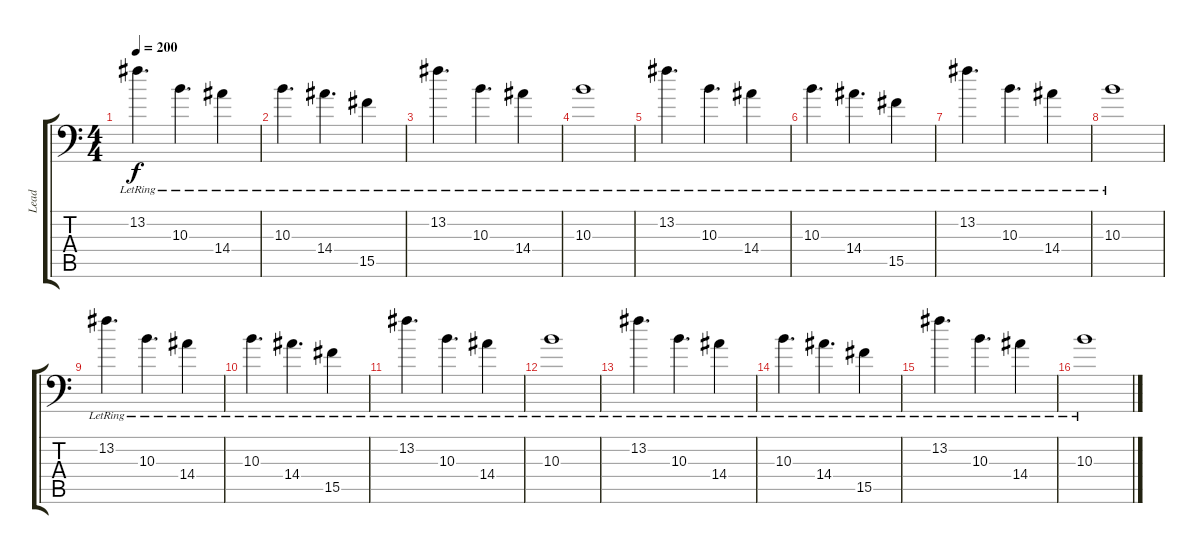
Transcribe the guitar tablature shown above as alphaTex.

\track ("Lead" "Lead") {instrument distortionguitar}
\staff {score tabs}
\tuning (Bb3 F3 Db3 Ab2 Eb2 Ab1) {hide}
\ts (4 4)
\tempo 200
\clef f4
\ks c
13.2{lr}.4{d dy f} 10.3{lr}.4{d} 14.4{lr}.4 |
10.3{lr}.4{d} 14.4{lr}.4{d} 15.5{lr}.4 |
13.2{lr}.4{d volume 4} 10.3{lr}.4{d} 14.4{lr}.4 |
10.3{lr}.1 |
13.2{lr}.4{d} 10.3{lr}.4{d} 14.4{lr}.4 |
10.3{lr}.4{d} 14.4{lr}.4{d} 15.5{lr}.4 |
13.2{lr}.4{d volume 3} 10.3{lr}.4{d} 14.4{lr}.4 |
10.3{lr}.1 |
13.2{lr}.4{d} 10.3{lr}.4{d} 14.4{lr}.4 |
10.3{lr}.4{d} 14.4{lr}.4{d} 15.5{lr}.4 |
13.2{lr}.4{d volume 2} 10.3{lr}.4{d} 14.4{lr}.4 |
10.3{lr}.1 |
13.2{lr}.4{d} 10.3{lr}.4{d} 14.4{lr}.4 |
10.3{lr}.4{d} 14.4{lr}.4{d} 15.5{lr}.4 |
13.2{lr}.4{d volume 1} 10.3{lr}.4{d} 14.4{lr}.4 |
10.3{lr}.1
